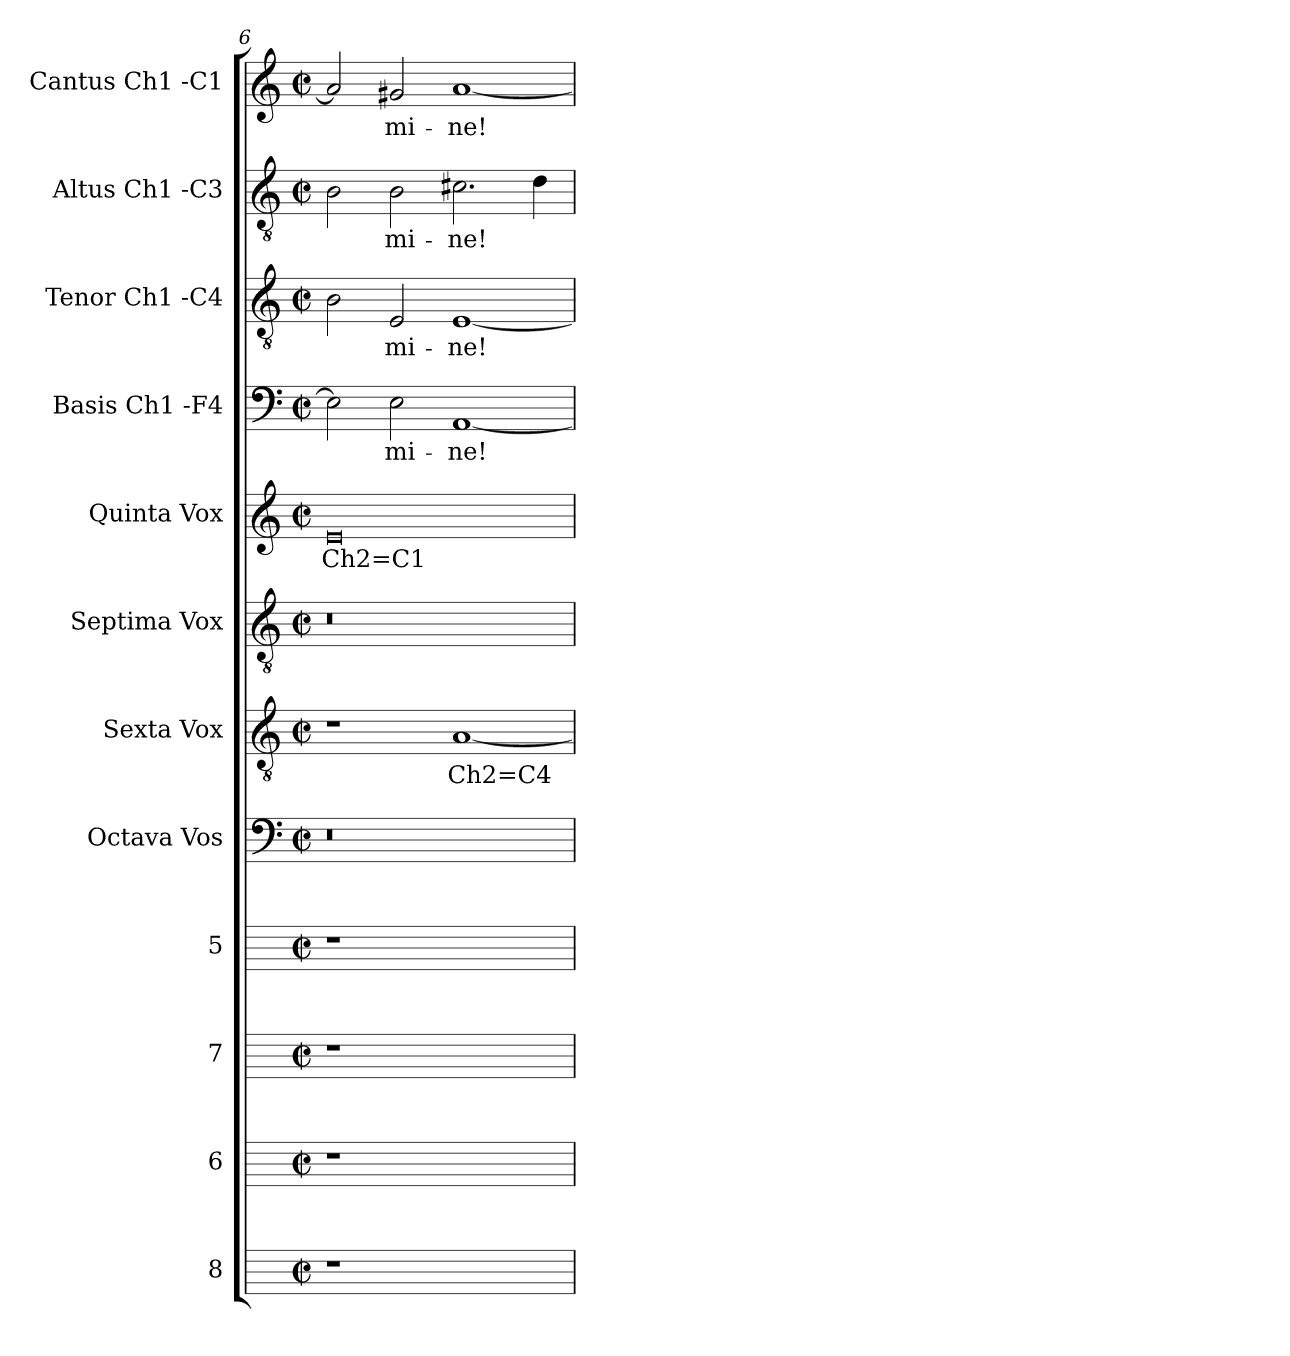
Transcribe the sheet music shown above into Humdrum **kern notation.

**kern	**kern	**kern	**kern	**kern	**kern	**text	**kern	**kern	**text	**kern	**text	**kern	**text	**kern	**text	**kern	**text
*part12	*part11	*part10	*part9	*part8	*part7	*part7	*part6	*part5	*part5	*part4	*part4	*part3	*part3	*part2	*part2	*part1	*part1
*staff12	*staff11	*staff10	*staff9	*staff8	*staff7	*staff7	*staff6	*staff5	*staff5	*staff4	*staff4	*staff3	*staff3	*staff2	*staff2	*staff1	*staff1
*I"8	*I"6	*I"7	*I"5	*I"Octava  Vos	*I"Sexta  Vox	*	*I"Septima  Vox	*I"Quinta  Vox	*	*I"Basis  Ch1 -F4	*	*I"Tenor  Ch1 -C4	*	*I"Altus  Ch1 -C3	*	*I"Cantus  Ch1 -C1	*
*	*	*	*	*	*	*	*	*	*	*I'B	*	*I'T	*	*I'A	*	*I'C	*
*	*	*	*	*clefF4	*clefGv2	*	*clefGv2	*clefG2	*	*clefF4	*	*clefGv2	*	*clefGv2	*	*clefG2	*
*k[]	*k[]	*k[]	*k[]	*k[]	*k[]	*	*k[]	*k[]	*	*k[]	*	*k[]	*	*k[]	*	*k[]	*
*C:	*C:	*C:	*C:	*C:	*C:	*	*C:	*C:	*	*C:	*	*C:	*	*C:	*	*C:	*
*M2/2	*M2/2	*M2/2	*M2/2	*M2/2	*M2/2	*	*M2/2	*M2/2	*	*M2/2	*	*M2/2	*	*M2/2	*	*M2/2	*
*met(c|)	*met(c|)	*met(c|)	*met(c|)	*met(c|)	*met(c|)	*	*met(c|)	*met(c|)	*	*met(c|)	*	*met(c|)	*	*met(c|)	*	*met(c|)	*
=6	=6	=6	=6	=6	=6	=6	=6	=6	=6	=6	=6	=6	=6	=6	=6	=6	=6
!	!	!	!	!	!	!	!	!	!LO:LY:b:rj	!	!LO:LY:b:cj	!	!LO:LY:b:cj	!	!LO:LY:b:cj	!	!LO:LY:b:cj
1r	1r	1r	1r	0r	1r	.	0r	0e	Ch2=C1-	2E\]	-	2B\	--	2B\	--	2a/]	--
!	!	!	!	!	!	!	!	!	!	!	!LO:LY:b:cj	!	!LO:LY:b:cj	!	!LO:LY:b:cj	!	!LO:LY:b:cj
.	.	.	.	.	.	.	.	.	.	2E\	-mi-	2E/	-mi-	2B\	-mi-	2g#X/	-mi-
!	!	!	!	!	!	!LO:LY:b:rj	!	!	!	!	!LO:LY:b:cj	!	!LO:LY:b:cj	!	!LO:LY:b:cj	!	!LO:LY:b:cj
1ryy	1ryy	1ryy	1ryy	.	[<1A	Ch2=C4	.	.	.	[<1AA	-ne!	[<1E	-ne!	2.c#X\	-ne!	[<1a	-ne!
!	!	!	!	!	!	!	!	!	!	!	!	!	!	!	!LO:LY:b:cj	!	!
.	.	.	.	.	.	.	.	.	.	.	.	.	.	4d\	.	.	.
=	=	=	=	=	=	=	=	=	=	=	=	=	=	=	=	=	=
*-	*-	*-	*-	*-	*-	*-	*-	*-	*-	*-	*-	*-	*-	*-	*-	*-	*-
